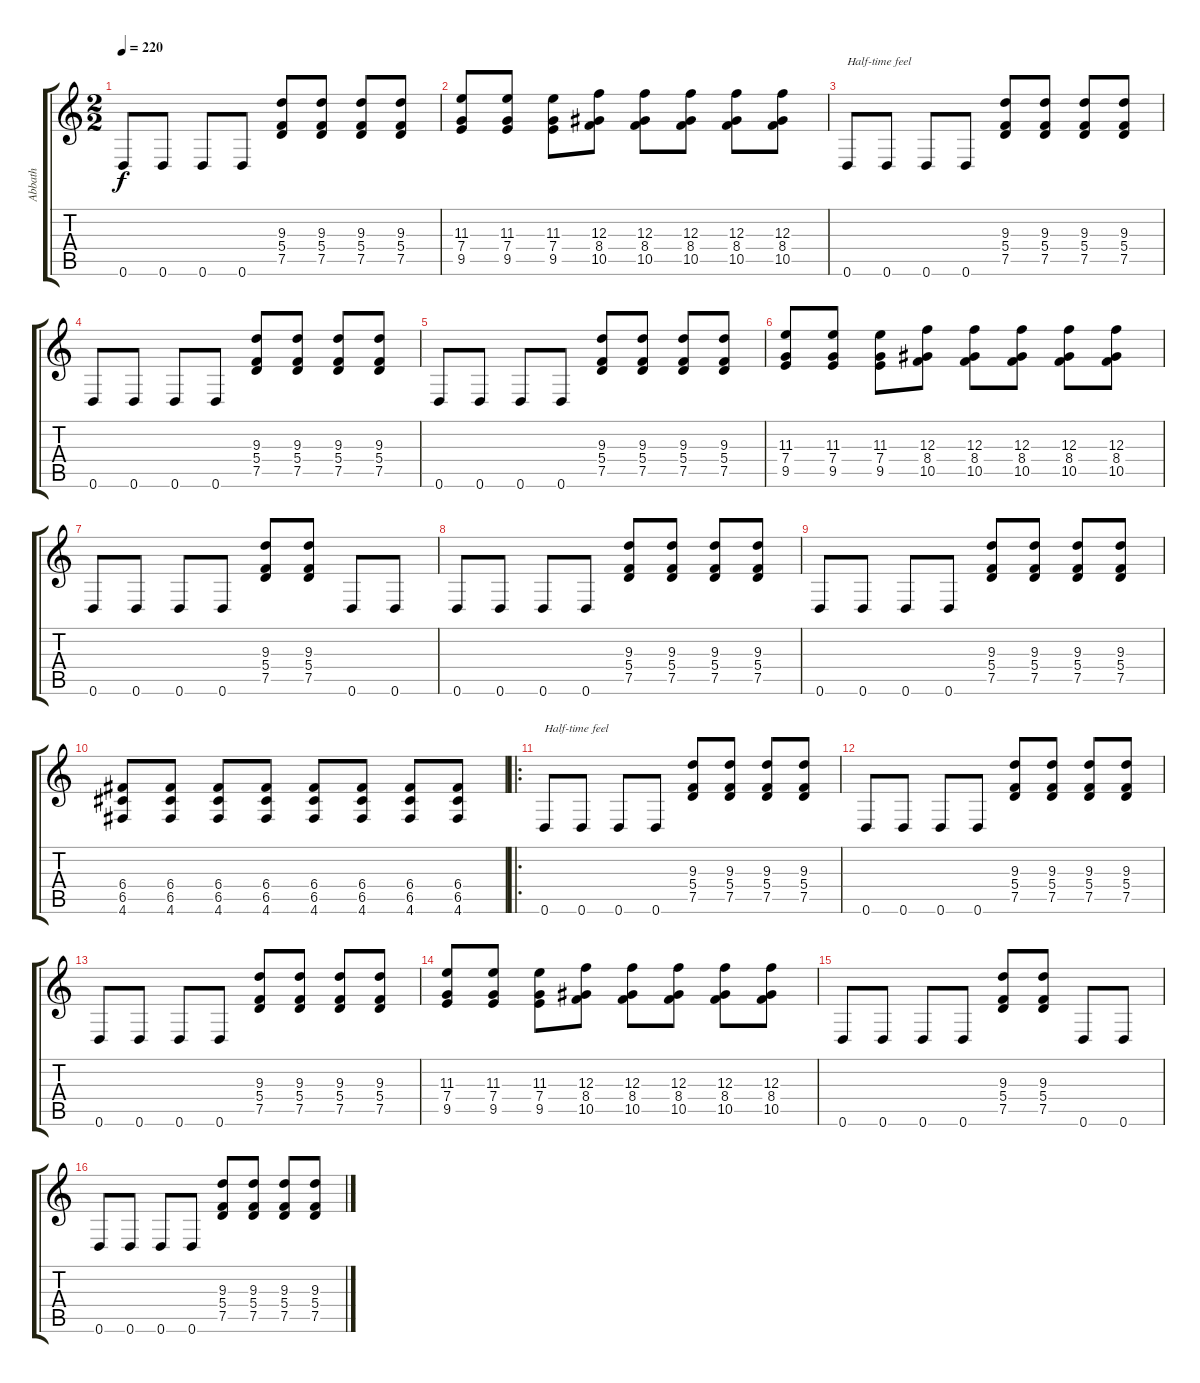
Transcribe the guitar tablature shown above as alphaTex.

\track ("Abbath" "Abbath") {instrument distortionguitar}
\staff {score tabs}
\tuning (D4 A3 F3 C3 G2 D2) {hide}
\ts (2 2)
\tempo 220
\clef g2
\ks c
0.6.8{dy f} 0.6.8 0.6.8 0.6.8 (9.3 5.4 7.5).8 (9.3 5.4 7.5).8 (9.3 5.4 7.5).8 (9.3 5.4 7.5).8 |
(11.3 7.4 9.5).8 (11.3 7.4 9.5).8 (11.3 7.4 9.5).8 (12.3 8.4 10.5).8 (12.3 8.4 10.5).8 (12.3 8.4 10.5).8 (12.3 8.4 10.5).8 (12.3 8.4 10.5).8 |
0.6.8{txt "Half-time feel"} 0.6.8 0.6.8 0.6.8 (9.3 5.4 7.5).8 (9.3 5.4 7.5).8 (9.3 5.4 7.5).8 (9.3 5.4 7.5).8 |
0.6.8 0.6.8 0.6.8 0.6.8 (9.3 5.4 7.5).8 (9.3 5.4 7.5).8 (9.3 5.4 7.5).8 (9.3 5.4 7.5).8 |
0.6.8 0.6.8 0.6.8 0.6.8 (9.3 5.4 7.5).8 (9.3 5.4 7.5).8 (9.3 5.4 7.5).8 (9.3 5.4 7.5).8 |
(11.3 7.4 9.5).8 (11.3 7.4 9.5).8 (11.3 7.4 9.5).8 (12.3 8.4 10.5).8 (12.3 8.4 10.5).8 (12.3 8.4 10.5).8 (12.3 8.4 10.5).8 (12.3 8.4 10.5).8 |
0.6.8 0.6.8 0.6.8 0.6.8 (9.3 5.4 7.5).8 (9.3 5.4 7.5).8 0.6.8 0.6.8 |
0.6.8 0.6.8 0.6.8 0.6.8 (9.3 5.4 7.5).8 (9.3 5.4 7.5).8 (9.3 5.4 7.5).8 (9.3 5.4 7.5).8 |
0.6.8 0.6.8 0.6.8 0.6.8 (9.3 5.4 7.5).8 (9.3 5.4 7.5).8 (9.3 5.4 7.5).8 (9.3 5.4 7.5).8 |
(6.4 6.5 4.6).8 (6.4 6.5 4.6).8 (6.4 6.5 4.6).8 (6.4 6.5 4.6).8 (6.4 6.5 4.6).8 (6.4 6.5 4.6).8 (6.4 6.5 4.6).8 (6.4 6.5 4.6).8 |
\ro
0.6.8{txt "Half-time feel"} 0.6.8 0.6.8 0.6.8 (9.3 5.4 7.5).8 (9.3 5.4 7.5).8 (9.3 5.4 7.5).8 (9.3 5.4 7.5).8 |
0.6.8 0.6.8 0.6.8 0.6.8 (9.3 5.4 7.5).8 (9.3 5.4 7.5).8 (9.3 5.4 7.5).8 (9.3 5.4 7.5).8 |
0.6.8 0.6.8 0.6.8 0.6.8 (9.3 5.4 7.5).8 (9.3 5.4 7.5).8 (9.3 5.4 7.5).8 (9.3 5.4 7.5).8 |
(11.3 7.4 9.5).8 (11.3 7.4 9.5).8 (11.3 7.4 9.5).8 (12.3 8.4 10.5).8 (12.3 8.4 10.5).8 (12.3 8.4 10.5).8 (12.3 8.4 10.5).8 (12.3 8.4 10.5).8 |
0.6.8 0.6.8 0.6.8 0.6.8 (9.3 5.4 7.5).8 (9.3 5.4 7.5).8 0.6.8 0.6.8 |
0.6.8 0.6.8 0.6.8 0.6.8 (9.3 5.4 7.5).8 (9.3 5.4 7.5).8 (9.3 5.4 7.5).8 (9.3 5.4 7.5).8
